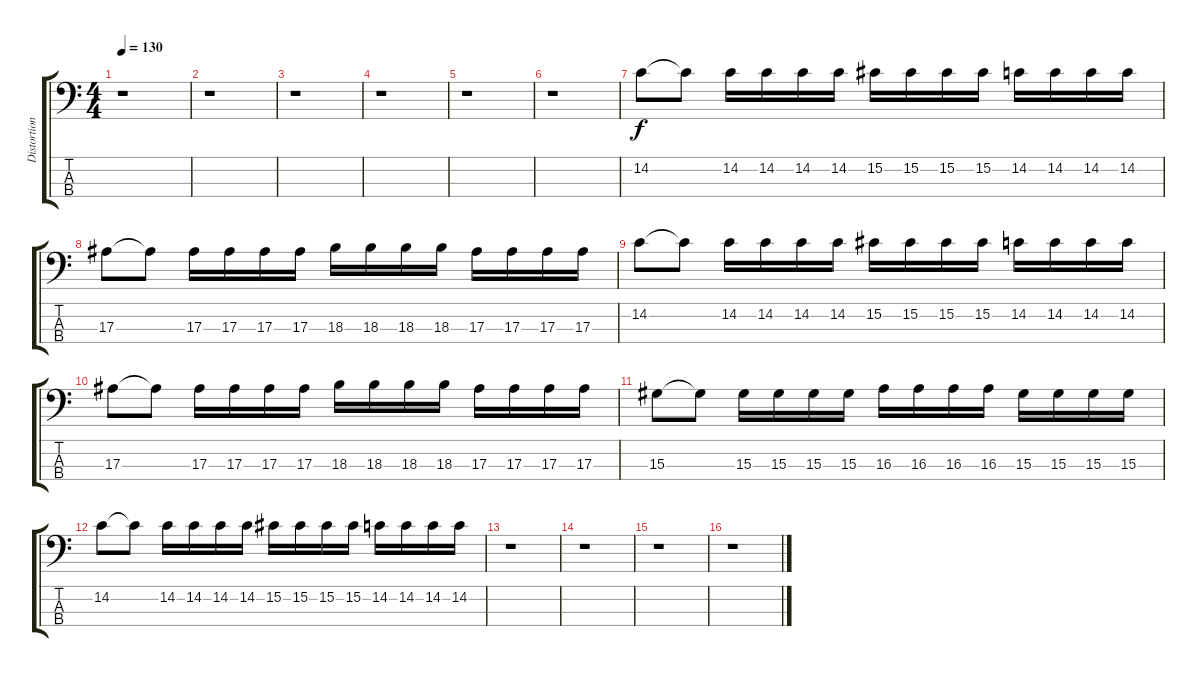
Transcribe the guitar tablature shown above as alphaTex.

\track ("Distortion/Overdriven Bass" "Distortion") {instrument overdrivenguitar}
\staff {score tabs}
\tuning (Eb2 Bb1 F1 C1) {hide}
\ts (4 4)
\tempo 130
\clef f4
\ks c
r.1{dy f} |
r.1 |
r.1 |
r.1 |
r.1 |
r.1 |
14.2.8 14.2{t}.8 14.2.16 14.2.16 14.2.16 14.2.16 15.2.16 15.2.16 15.2.16 15.2.16 14.2.16 14.2.16 14.2.16 14.2.16 |
17.3.8 17.3{t}.8 17.3.16 17.3.16 17.3.16 17.3.16 18.3.16 18.3.16 18.3.16 18.3.16 17.3.16 17.3.16 17.3.16 17.3.16 |
14.2.8 14.2{t}.8 14.2.16 14.2.16 14.2.16 14.2.16 15.2.16 15.2.16 15.2.16 15.2.16 14.2.16 14.2.16 14.2.16 14.2.16 |
17.3.8 17.3{t}.8 17.3.16 17.3.16 17.3.16 17.3.16 18.3.16 18.3.16 18.3.16 18.3.16 17.3.16 17.3.16 17.3.16 17.3.16 |
15.3.8 15.3{t}.8 15.3.16 15.3.16 15.3.16 15.3.16 16.3.16 16.3.16 16.3.16 16.3.16 15.3.16 15.3.16 15.3.16 15.3.16 |
14.2.8 14.2{t}.8 14.2.16 14.2.16 14.2.16 14.2.16 15.2.16 15.2.16 15.2.16 15.2.16 14.2.16 14.2.16 14.2.16 14.2.16 |
r.1 |
r.1 |
r.1 |
r.1
